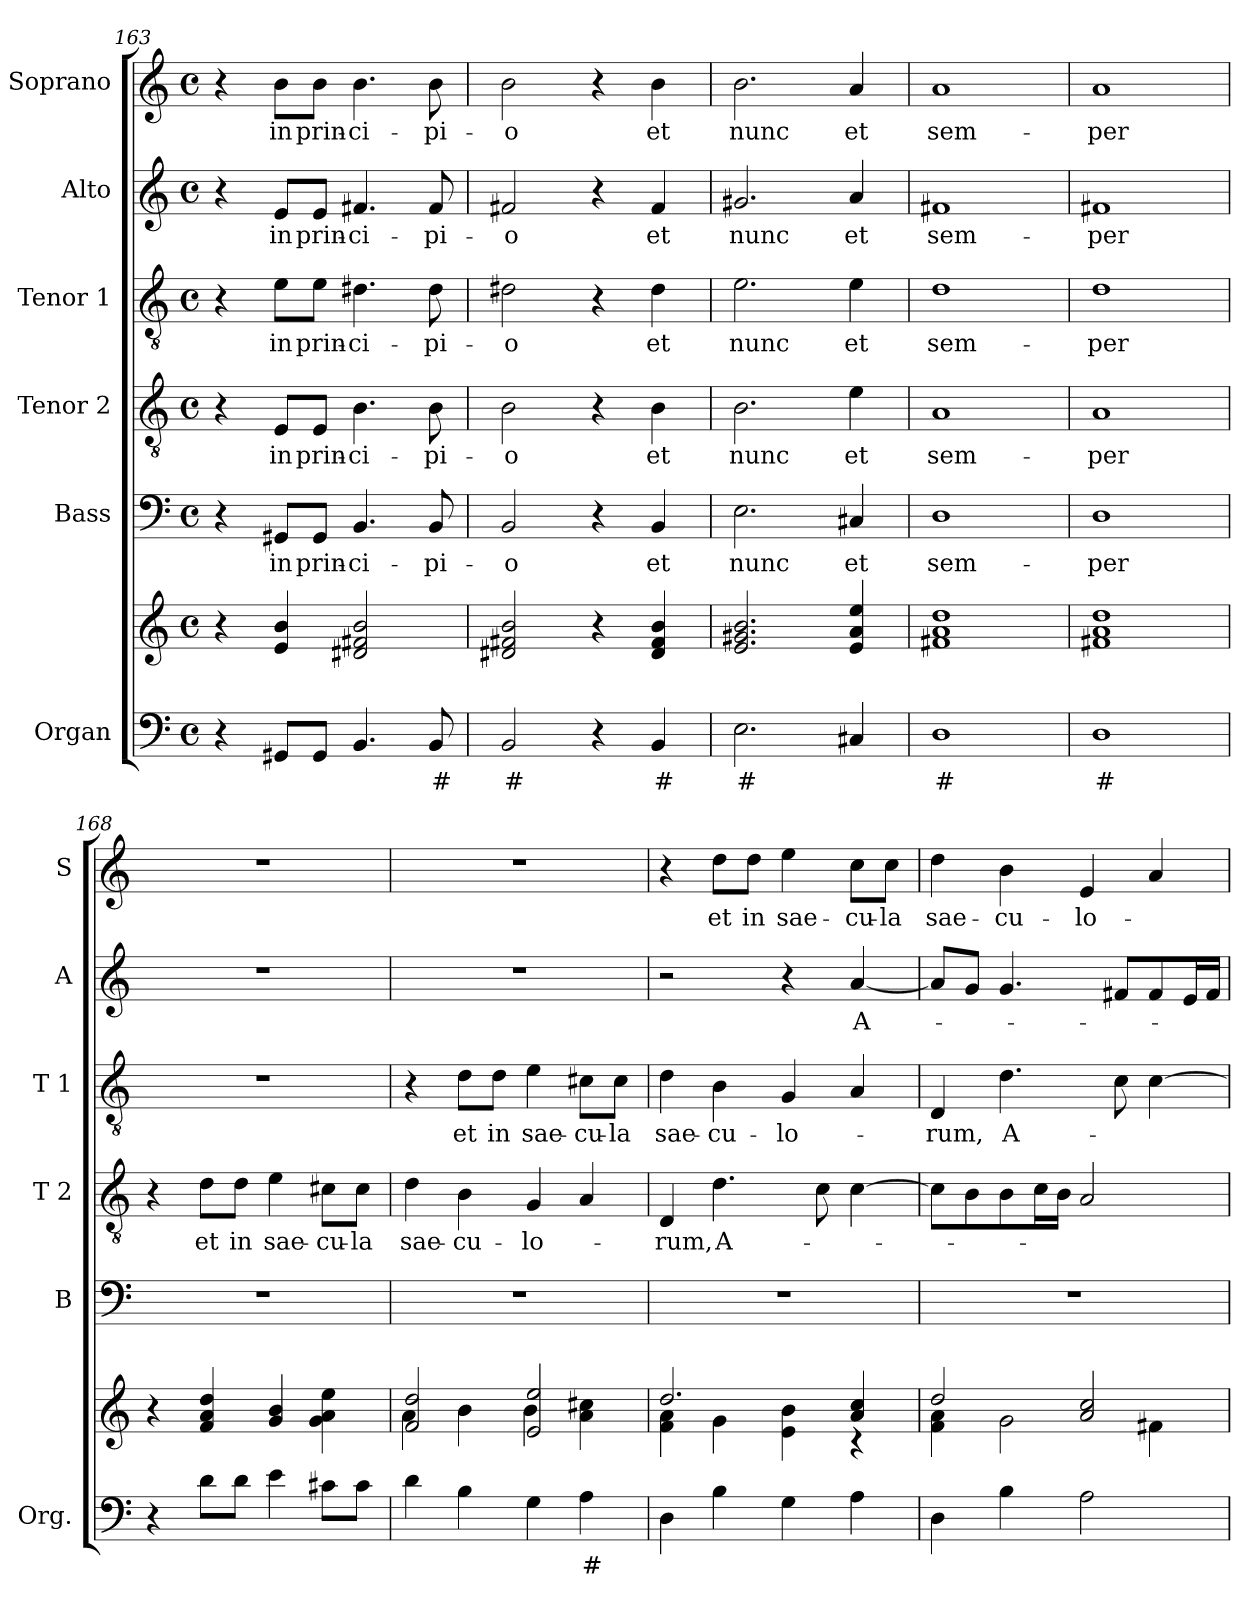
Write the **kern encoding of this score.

**kern	**text	**kern	**kern	**text	**kern	**text	**kern	**text	**kern	**text	**kern	**text
*part6	*part6	*part6	*part5	*part5	*part4	*part4	*part3	*part3	*part2	*part2	*part1	*part1
*staff7	*staff7	*staff6	*staff5	*staff5	*staff4	*staff4	*staff3	*staff3	*staff2	*staff2	*staff1	*staff1
*I"Organ	*	*	*I"Bass	*	*I"Tenor 2	*	*I"Tenor 1	*	*I"Alto	*	*I"Soprano	*
*I'Org.	*	*	*I'B	*	*I'T 2	*	*I'T 1	*	*I'A	*	*I'S	*
*clefF4	*	*clefG2	*clefF4	*	*clefGv2	*	*clefGv2	*	*clefG2	*	*clefG2	*
*k[]	*	*k[]	*k[]	*	*k[]	*	*k[]	*	*k[]	*	*k[]	*
*M4/4	*	*M4/4	*M4/4	*	*M4/4	*	*M4/4	*	*M4/4	*	*M4/4	*
*met(c)	*	*met(c)	*met(c)	*	*met(c)	*	*met(c)	*	*met(c)	*	*met(c)	*
=163	=163	=163	=163	=163	=163	=163	=163	=163	=163	=163	=163	=163
4r	.	4r	4r	.	4r	.	4r	.	4r	.	4r	.
!	!	!	!	!LO:LY:b	!	!LO:LY:b	!	!LO:LY:b	!	!LO:LY:b	!	!LO:LY:b
8GG#X/L	.	4e!/ 4b!/	8GG#X/L	in	8E/L	in	8e\L	in	8e/L	in	8b\L	in
!	!	!	!	!LO:LY:b	!	!LO:LY:b	!	!LO:LY:b	!	!LO:LY:b	!	!LO:LY:b
8GG#/J	.	.	8GG#/J	prin-	8E/J	prin-	8e\J	prin-	8e/J	prin-	8b\J	prin-
!	!	!	!	!LO:LY:b	!	!LO:LY:b	!	!LO:LY:b	!	!LO:LY:b	!	!LO:LY:b
4.BB/	.	2d#X!/ 2f#X!/ 2b!/	4.BB/	-ci-	4.B\	-ci-	4.d#X\	-ci-	4.f#X/	-ci-	4.b\	-ci-
!	!LO:LY:b	!	!	!LO:LY:b	!	!LO:LY:b	!	!LO:LY:b	!	!LO:LY:b	!	!LO:LY:b
8BB/	#	.	8BB/	-pi-	8B\	-pi-	8d#\	-pi-	8f#/	-pi-	8b\	-pi-
=164	=164	=164	=164	=164	=164	=164	=164	=164	=164	=164	=164	=164
!	!LO:LY:b	!	!	!LO:LY:b	!	!LO:LY:b	!	!LO:LY:b	!	!LO:LY:b	!	!LO:LY:b
2BB/	#	2d#X!/ 2f#X!/ 2b!/	2BB/	-o	2B\	-o	2d#X\	-o	2f#X/	-o	2b\	-o
4r	.	4r	4r	.	4r	.	4r	.	4r	.	4r	.
!	!LO:LY:b	!	!	!LO:LY:b	!	!LO:LY:b	!	!LO:LY:b	!	!LO:LY:b	!	!LO:LY:b
4BB/	#	4d#!/ 4f#!/ 4b!/	4BB/	et	4B\	et	4d#\	et	4f#/	et	4b\	et
!!LO:LB:g=z
=165	=165	=165	=165	=165	=165	=165	=165	=165	=165	=165	=165	=165
!	!LO:LY:b	!	!	!LO:LY:b	!	!LO:LY:b	!	!LO:LY:b	!	!LO:LY:b	!	!LO:LY:b
2.E\	#	2.e!/ 2.g#X!/ 2.b!/	2.E\	nunc	2.B\	nunc	2.e\	nunc	2.g#X/	nunc	2.b\	nunc
!	!	!	!	!LO:LY:b	!	!LO:LY:b	!	!LO:LY:b	!	!LO:LY:b	!	!LO:LY:b
4C#X/	.	4e!/ 4a!/ 4ee!/	4C#X/	et	4e\	et	4e\	et	4a/	et	4a/	et
=166	=166	=166	=166	=166	=166	=166	=166	=166	=166	=166	=166	=166
!	!LO:LY:b	!	!	!LO:LY:b	!	!LO:LY:b	!	!LO:LY:b	!	!LO:LY:b	!	!LO:LY:b
1D	#	1f#X! 1a! 1dd!	1D	sem-	1A	sem-	1d	sem-	1f#X	sem-	1a	sem-
=167	=167	=167	=167	=167	=167	=167	=167	=167	=167	=167	=167	=167
!	!LO:LY:b	!	!	!LO:LY:b	!	!LO:LY:b	!	!LO:LY:b	!	!LO:LY:b	!	!LO:LY:b
1D	#	1f#X! 1a! 1dd!	1D	-per	1A	-per	1d	-per	1f#X	-per	1a	-per
=168	=168	=168	=168	=168	=168	=168	=168	=168	=168	=168	=168	=168
4r	.	4r	1r	.	4r	.	1r	.	1r	.	1r	.
!	!	!	!	!	!	!LO:LY:b	!	!	!	!	!	!
8d\L	.	4f!/ 4a!/ 4dd!/	.	.	8d\L	et	.	.	.	.	.	.
!	!	!	!	!	!	!LO:LY:b	!	!	!	!	!	!
8d\J	.	.	.	.	8d\J	in	.	.	.	.	.	.
!	!	!	!	!	!	!LO:LY:b	!	!	!	!	!	!
4e\	.	4g!/ 4b!/	.	.	4e\	sae-	.	.	.	.	.	.
!	!	!	!	!	!	!LO:LY:b	!	!	!	!	!	!
8c#X\L	.	4g!\ 4a!\ 4ee!\	.	.	8c#X\L	-cu-	.	.	.	.	.	.
!	!	!	!	!	!	!LO:LY:b	!	!	!	!	!	!
8c#\J	.	.	.	.	8c#\J	-la	.	.	.	.	.	.
=169	=169	=169	=169	=169	=169	=169	=169	=169	=169	=169	=169	=169
*	*	*^	*	*	*	*	*	*	*	*	*	*
!	!	!	!	!	!	!	!LO:LY:b	!	!	!	!	!	!
4d\	.	2f!/ 2dd!/	4a!\	1r	.	4d\	sae-	4r	.	1r	.	1r	.
!	!	!	!	!	!	!	!LO:LY:b	!	!LO:LY:b	!	!	!	!
4B\	.	.	4b!\	.	.	4B\	-cu-	8d\L	et	.	.	.	.
!	!	!	!	!	!	!	!	!	!LO:LY:b	!	!	!	!
.	.	.	.	.	.	.	.	8d\J	in	.	.	.	.
!	!	!	!	!	!	!	!LO:LY:b	!	!LO:LY:b	!	!	!	!
4G\	.	2e!/ 2ee!/	4b!\	.	.	4G/	-lo-	4e\	sae-	.	.	.	.
!	!LO:LY:b	!	!	!	!	!	!	!	!LO:LY:b	!	!	!	!
4A\	#	.	4a!\ 4cc#X!\	.	.	4A/	.	8c#X\L	-cu-	.	.	.	.
!	!	!	!	!	!	!	!	!	!LO:LY:b	!	!	!	!
.	.	.	.	.	.	.	.	8c#\J	-la	.	.	.	.
=170	=170	=170	=170	=170	=170	=170	=170	=170	=170	=170	=170	=170	=170
!	!	!	!	!	!	!	!LO:LY:b	!	!LO:LY:b	!	!	!	!
4D\	.	2.dd!/	4f!\ 4a!\	1r	.	4D/	-rum,	4d\	sae-	2r	.	4r	.
!	!	!	!	!	!	!	!LO:LY:b	!	!LO:LY:b	!	!	!	!LO:LY:b
4B\	.	.	4g!\	.	.	4.d\	A-	4B\	-cu-	.	.	8dd\L	et
!	!	!	!	!	!	!	!	!	!	!	!	!	!LO:LY:b
.	.	.	.	.	.	.	.	.	.	.	.	8dd\J	in
!	!	!	!	!	!	!	!	!	!LO:LY:b	!	!	!	!LO:LY:b
4G\	.	.	4e!\ 4b!\	.	.	.	.	4G/	-lo-	4r	.	4ee\	sae-
.	.	.	.	.	.	8c\	.	.	.	.	.	.	.
!	!	!	!	!	!	!	!	!	!	!	!LO:LY:b	!	!LO:LY:b
4A\	.	4a!/ 4cc!/	4rc	.	.	[4c\	.	4A/	.	[4a/	A-	8cc\L	-cu-
!	!	!	!	!	!	!	!	!	!	!	!	!	!LO:LY:b
.	.	.	.	.	.	.	.	.	.	.	.	8cc\J	-la
!!LO:PB:g=z
=171	=171	=171	=171	=171	=171	=171	=171	=171	=171	=171	=171	=171	=171
!	!	!	!	!	!	!	!	!	!LO:LY:b	!	!	!	!LO:LY:b
4D\	.	2dd!/	4f!\ 4a!\	1r	.	8c\L]	.	4D/	-rum,	8a/L]	.	4dd\	sae-
.	.	.	.	.	.	8B\	.	.	.	8g/J	.	.	.
!	!	!	!	!	!	!	!	!	!LO:LY:b	!	!	!	!LO:LY:b
4B\	.	.	2g!\	.	.	8B\	.	4.d\	A-	4.g/	.	4b\	-cu-
.	.	.	.	.	.	16c\L	.	.	.	.	.	.	.
.	.	.	.	.	.	16B\JJ	.	.	.	.	.	.	.
!	!	!	!	!	!	!	!	!	!	!	!	!	!LO:LY:b
2A\	.	2a!/ 2cc!/	.	.	.	2A/	.	.	.	.	.	4e/	-lo-
.	.	.	.	.	.	.	.	8c\	.	8f#X/L	.	.	.
.	.	.	4f#X!\	.	.	.	.	[4c\	.	8f#/	.	4a/	.
.	.	.	.	.	.	.	.	.	.	16e/L	.	.	.
.	.	.	.	.	.	.	.	.	.	16f#/JJ	.	.	.
*	*	*v	*v	*	*	*	*	*	*	*	*	*	*
=	=	=	=	=	=	=	=	=	=	=	=	=
*-	*-	*-	*-	*-	*-	*-	*-	*-	*-	*-	*-	*-
